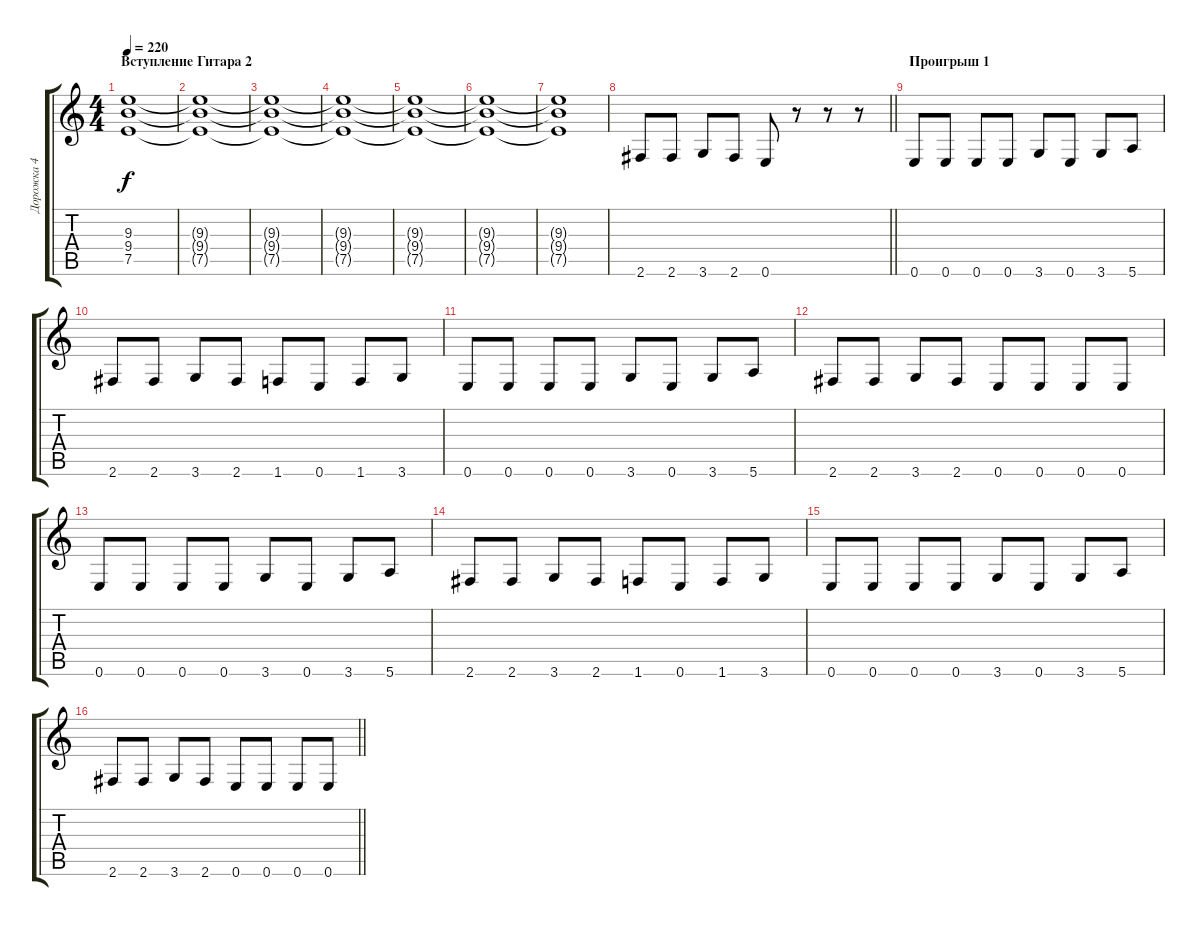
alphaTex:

\track ("Дорожка 4" "Дорожка 4") {instrument distortionguitar}
\staff {score tabs}
\tuning (E4 B3 G3 D3 A2 E2) {hide}
\ts (4 4)
\section ("" "Вступление Гитара 2")
\tempo 220
\clef g2
\ks c
(9.3 9.4 7.5).1{dy f} |
(9.3{t} 9.4{t} 7.5{t}).1 |
(9.3{t} 9.4{t} 7.5{t}).1 |
(9.3{t} 9.4{t} 7.5{t}).1 |
(9.3{t} 9.4{t} 7.5{t}).1 |
(9.3{t} 9.4{t} 7.5{t}).1 |
(9.3{t} 9.4{t} 7.5{t}).1 |
\barLineRight lightlight
2.6.8 2.6.8 3.6.8 2.6.8 0.6.8 r.8 r.8 r.8 |
\section ("" "Проигрыш 1")
0.6.8 0.6.8 0.6.8 0.6.8 3.6.8 0.6.8 3.6.8 5.6.8 |
2.6.8 2.6.8 3.6.8 2.6.8 1.6.8 0.6.8 1.6.8 3.6.8 |
0.6.8 0.6.8 0.6.8 0.6.8 3.6.8 0.6.8 3.6.8 5.6.8 |
2.6.8 2.6.8 3.6.8 2.6.8 0.6.8 0.6.8 0.6.8 0.6.8 |
0.6.8 0.6.8 0.6.8 0.6.8 3.6.8 0.6.8 3.6.8 5.6.8 |
2.6.8 2.6.8 3.6.8 2.6.8 1.6.8 0.6.8 1.6.8 3.6.8 |
0.6.8 0.6.8 0.6.8 0.6.8 3.6.8 0.6.8 3.6.8 5.6.8 |
\barLineRight lightlight
2.6.8 2.6.8 3.6.8 2.6.8 0.6.8 0.6.8 0.6.8 0.6.8
